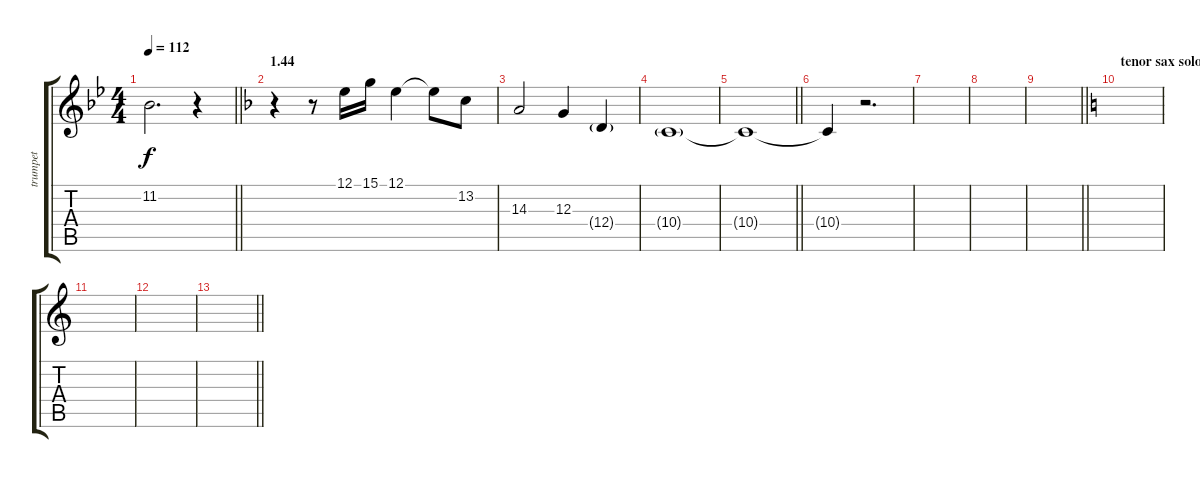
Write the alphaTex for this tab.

\track ("trumpet" "trumpet") {instrument trumpet}
\staff {score tabs}
\tuning (E4 B3 G3 D3 A2 E2) {hide}
\ts (4 4)
\tempo 112
\clef g2
\barLineRight lightlight
\ks bb
11.2{t}.2{d dy f} r.4 |
\section ("" "1.44")
\ks f
r.4 r.8 12.1.16 15.1.16 12.1.4 12.1{t}.8 13.2.8 |
14.3.2 12.3.4 12.4{g}.4 |
10.4{g}.1 |
\barLineRight lightlight
10.4{t}.1 |
10.4{t}.4 r.2{d} |
|
|
\barLineRight lightlight
|
\section ("" "tenor sax solo (2.02)")
\ks c
|
|
|
\barLineRight lightlight
